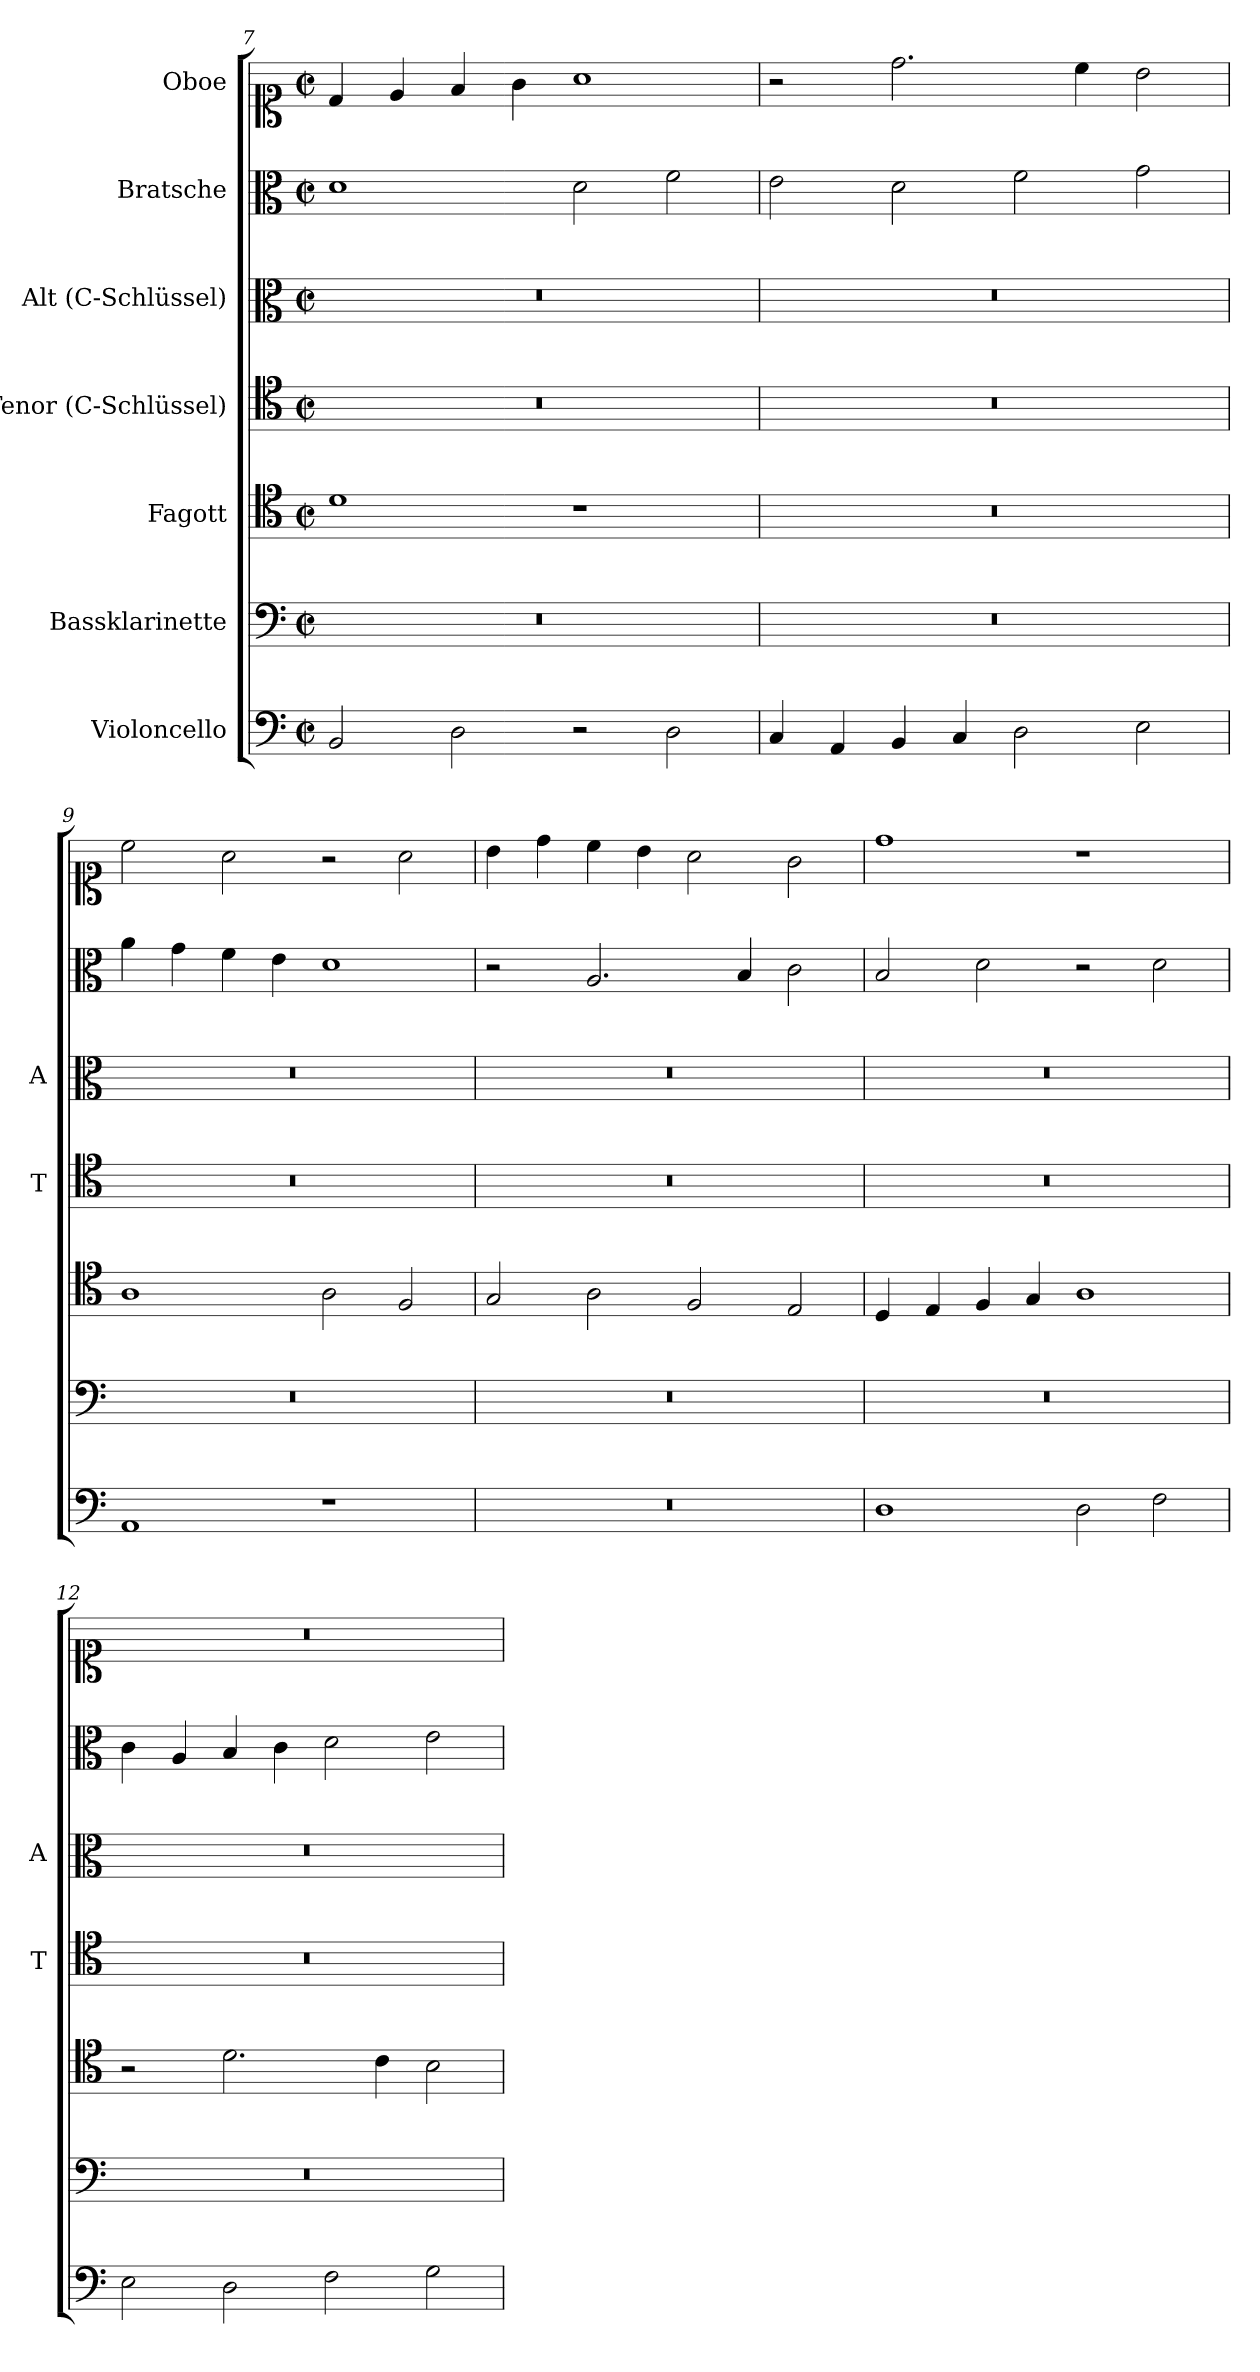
**kern	**kern	**kern	**kern	**kern	**kern	**kern
*part7	*part6	*part5	*part4	*part3	*part2	*part1
*staff7	*staff6	*staff5	*staff4	*staff3	*staff2	*staff1
*I"Violoncello	*I"Bassklarinette	*I"Fagott	*I"Tenor (C-Schlüssel)	*I"Alt (C-Schlüssel)	*I"Bratsche	*I"Oboe
*	*	*	*I'T	*I'A	*	*
*clefF4	*clefF4	*clefC4	*clefC4	*clefC3	*clefC3	*clefC1
*k[]	*k[]	*k[]	*k[]	*k[]	*k[]	*k[]
*M4/2	*M4/2	*M4/2	*M4/2	*M4/2	*M4/2	*M4/2
*met(c|)	*met(c|)	*met(c|)	*met(c|)	*met(c|)	*met(c|)	*met(c|)
=7	=7	=7	=7	=7	=7	=7
2BB/	0r	1d	0r	0r	1d	4d/
.	.	.	.	.	.	4e/
2D\	.	.	.	.	.	4f/
.	.	.	.	.	.	4g\
2r	.	1r	.	.	2d\	1a
2D\	.	.	.	.	2f\	.
!!LO:LB:g=z
=8	=8	=8	=8	=8	=8	=8
4C/	0r	0r	0r	0r	2e\	2r
4AA/	.	.	.	.	.	.
4BB/	.	.	.	.	2d\	2.dd\
4C/	.	.	.	.	.	.
2D\	.	.	.	.	2f\	.
.	.	.	.	.	.	4cc\
2E\	.	.	.	.	2g\	2b\
=9	=9	=9	=9	=9	=9	=9
1AA	0r	1A	0r	0r	4a\	2cc\
.	.	.	.	.	4g\	.
.	.	.	.	.	4f\	2a\
.	.	.	.	.	4e\	.
1r	.	2A\	.	.	1d	2r
.	.	2F/	.	.	.	2a\
=10	=10	=10	=10	=10	=10	=10
0r	0r	2G/	0r	0r	2r	4b\
.	.	.	.	.	.	4dd\
.	.	2A\	.	.	2.A/	4cc\
.	.	.	.	.	.	4b\
.	.	2F/	.	.	.	2a\
.	.	.	.	.	4B/	.
.	.	2E/	.	.	2c\	2g\
=11	=11	=11	=11	=11	=11	=11
1D	0r	4D/	0r	0r	2B/	1dd
.	.	4E/	.	.	.	.
.	.	4F/	.	.	2d\	.
.	.	4G/	.	.	.	.
2D\	.	1A	.	.	2r	1r
2F\	.	.	.	.	2d\	.
=12	=12	=12	=12	=12	=12	=12
2E\	0r	2r	0r	0r	4c\	0r
.	.	.	.	.	4A/	.
2D\	.	2.d\	.	.	4B/	.
.	.	.	.	.	4c\	.
2F\	.	.	.	.	2d\	.
.	.	4c\	.	.	.	.
2G\	.	2B\	.	.	2e\	.
=	=	=	=	=	=	=
*-	*-	*-	*-	*-	*-	*-
